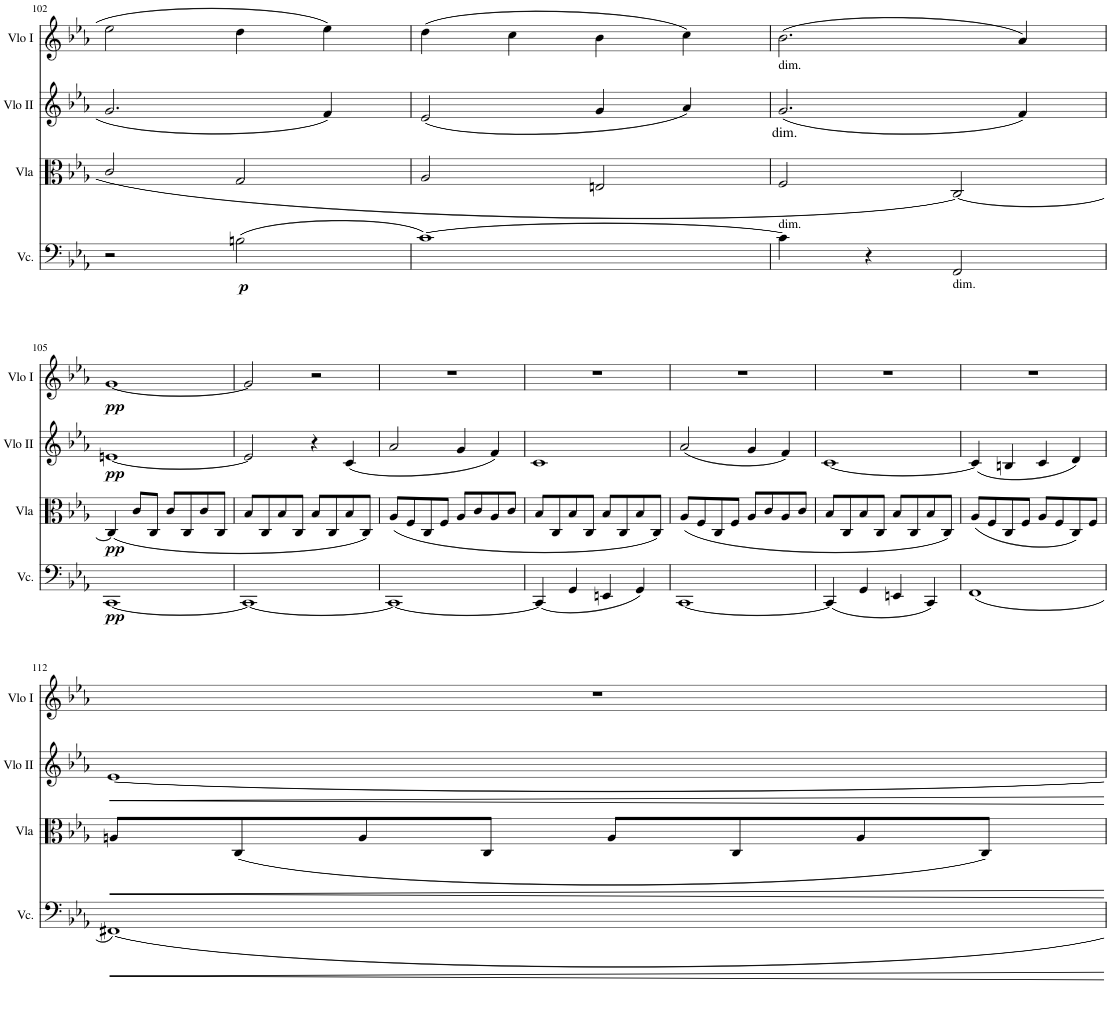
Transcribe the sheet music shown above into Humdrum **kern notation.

**kern	**dynam	**kern	**dynam	**kern	**text	**dynam	**kern	**dynam
*part4	*part4	*part3	*part3	*part2	*part2	*part2	*part1	*part1
*staff4	*staff4	*staff3	*staff3	*staff2	*staff2	*staff2	*staff1	*staff1
*I"Violoncello	*	*I"Viola	*	*I"Violino II	*	*	*I"Violino I	*
*I'Vc.	*	*I'Vla	*	*I'Vlo II	*	*	*I'Vlo I	*
!!LO:PB:g=z
*clefF4	*	*clefC3	*	*clefG2	*	*	*clefG2	*
*k[b-e-a-]	*	*k[b-e-a-]	*	*k[b-e-a-]	*	*	*k[b-e-a-]	*
*M4/4	*	*M4/4	*	*M4/4	*	*	*M4/4	*
*met(c)	*	*met(c)	*	*met(c)	*	*	*met(c)	*
=102	=102	=102	=102	=102	=102	=102	=102	=102
2r	.	2c/	.	2.g/	.	.	2ee-\	.
!	!LO:DY:b	!	!	!	!	!	!	!
(2Bn\	p	2G/	.	.	.	.	4dd\	.
.	.	.	.	4f/	.	.	4ee-\	.
=103	=103	=103	=103	=103	=103	=103	=103	=103
[1c)	.	2A-/	.	(2e-/	.	.	(4dd\	.
.	.	.	.	.	.	.	4cc\	.
.	.	2En/	.	4g/	.	.	4b-\	.
.	.	.	.	4a-/)	.	.	4cc\)	.
=104	=104	=104	=104	=104	=104	=104	=104	=104
!	!	!	!	!	!	!	!LO:TX:b:t=dim.	!
!	!	!LO:TX:b:t=dim.	!	!	!	!	!	!
!	!	!	!	!	!LO:LY:b	!	!	!
4c\]	.	2F/	.	(2.g/	-dim.	.	(2.b-\	.
4r	.	.	.	.	.	.	.	.
!LO:TX:b:t=dim.	!	!	!	!	!	!	!	!
2FF/	.	[2C/	.	.	.	.	.	.
.	.	.	.	4f/)	.	.	4a-/)	.
!!LO:LB:g=z
=105	=105	=105	=105	=105	=105	=105	=105	=105
!	!LO:DY:b	!	!LO:DY:b	!	!	!LO:DY:b	!	!LO:DY:b
[1CC	pp	(4C/]	pp	[1en	.	pp	[1g	pp
.	.	8c/L	.	.	.	.	.	.
.	.	8C/J	.	.	.	.	.	.
.	.	8c/L	.	.	.	.	.	.
.	.	8C/	.	.	.	.	.	.
.	.	8c/	.	.	.	.	.	.
.	.	8C/J	.	.	.	.	.	.
=106	=106	=106	=106	=106	=106	=106	=106	=106
1CC_	.	8B-/L	.	2e/]	.	.	2g/]	.
.	.	8C/	.	.	.	.	.	.
.	.	8B-/	.	.	.	.	.	.
.	.	8C/J	.	.	.	.	.	.
.	.	8B-/L	.	4r	.	.	2r	.
.	.	8C/	.	.	.	.	.	.
.	.	8B-/	.	(4c/	.	.	.	.
.	.	8C/J)	.	.	.	.	.	.
=107	=107	=107	=107	=107	=107	=107	=107	=107
1CC_	.	(8A-/L	.	2a-/	.	.	1r	.
.	.	8F/	.	.	.	.	.	.
.	.	8C/	.	.	.	.	.	.
.	.	8F/J	.	.	.	.	.	.
.	.	8A-/L	.	4g/	.	.	.	.
.	.	8c/	.	.	.	.	.	.
.	.	8A-/	.	4f/)	.	.	.	.
.	.	8c/J	.	.	.	.	.	.
=108	=108	=108	=108	=108	=108	=108	=108	=108
(4CC/]	.	8B-/L	.	1c	.	.	1r	.
.	.	8C/	.	.	.	.	.	.
4GG/	.	8B-/	.	.	.	.	.	.
.	.	8C/J	.	.	.	.	.	.
4EEn/	.	8B-/L	.	.	.	.	.	.
.	.	8C/	.	.	.	.	.	.
4GG/)	.	8B-/	.	.	.	.	.	.
.	.	8C/J)	.	.	.	.	.	.
=109	=109	=109	=109	=109	=109	=109	=109	=109
[1CC	.	(8A-/L	.	(2a-/	.	.	1r	.
.	.	8F/	.	.	.	.	.	.
.	.	8C/	.	.	.	.	.	.
.	.	8F/J	.	.	.	.	.	.
.	.	8A-/L	.	4g/	.	.	.	.
.	.	8c/	.	.	.	.	.	.
.	.	8A-/	.	4f/)	.	.	.	.
.	.	8c/J	.	.	.	.	.	.
=110	=110	=110	=110	=110	=110	=110	=110	=110
(4CC/]	.	8B-/L	.	[1c	.	.	1r	.
.	.	8C/	.	.	.	.	.	.
4GG/	.	8B-/	.	.	.	.	.	.
.	.	8C/J	.	.	.	.	.	.
4EEn/	.	8B-/L	.	.	.	.	.	.
.	.	8C/	.	.	.	.	.	.
4CC/)	.	8B-/	.	.	.	.	.	.
.	.	8C/J)	.	.	.	.	.	.
=111	=111	=111	=111	=111	=111	=111	=111	=111
(1FF	.	(8A-/L	.	(4c/]	.	.	1r	.
.	.	8F/	.	.	.	.	.	.
.	.	8C/	.	4Bn/	.	.	.	.
.	.	8F/J	.	.	.	.	.	.
.	.	8A-/L	.	4c/	.	.	.	.
.	.	8F/	.	.	.	.	.	.
.	.	8C/)	.	4d/)	.	.	.	.
.	.	8F/J	.	.	.	.	.	.
!!LO:LB:g=z
=112	=112	=112	=112	=112	=112	=112	=112	=112
1FF#X)	.	8An/L	.	[1e-	.	.	1r	.
.	.	(8C/	.	.	.	.	.	.
.	.	8A/	.	.	.	.	.	.
.	.	8C/J	.	.	.	.	.	.
.	.	8A/L	.	.	.	.	.	.
.	.	8C/	.	.	.	.	.	.
.	.	8A/	.	.	.	.	.	.
.	.	8C/J)	.	.	.	.	.	.
=	=	=	=	=	=	=	=	=
*-	*-	*-	*-	*-	*-	*-	*-	*-
